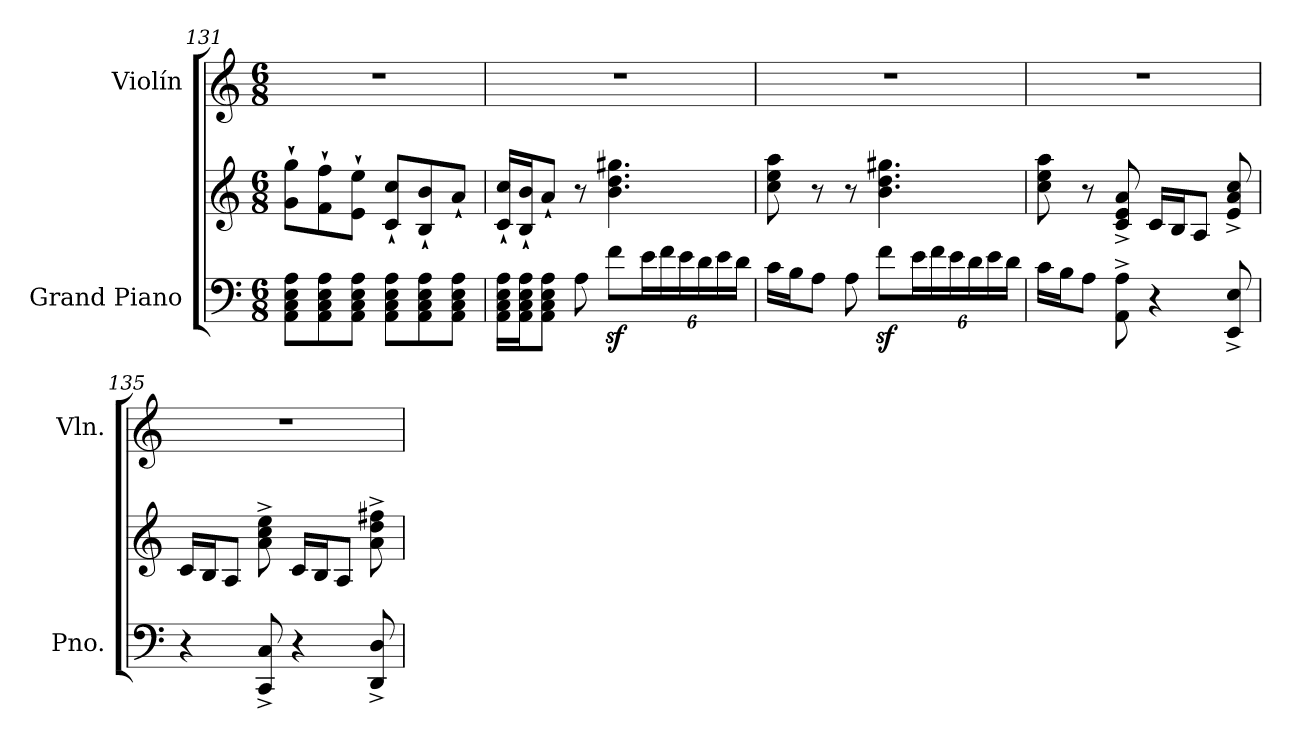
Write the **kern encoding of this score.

**kern	**kern	**kern
*part2	*part2	*part1
*staff3	*staff2	*staff1
*I"Grand Piano	*	*I"Violín
*I'Pno.	*	*I'Vln.
*clefF4	*clefG2	*clefG2
*k[]	*k[]	*k[]
*M6/8	*M6/8	*M6/8
=131	=131	=131
8AA\ 8C\ 8E\ 8A\L	8g\` 8gg\`L	2.r
8AA\ 8C\ 8E\ 8A\	8f\` 8ff\`	.
8AA\ 8C\ 8E\ 8A\J	8e\` 8ee\`J	.
8AA\ 8C\ 8E\ 8A\L	8c/` 8cc/`L	.
8AA\ 8C\ 8E\ 8A\	8B/` 8b/`	.
8AA\ 8C\ 8E\ 8A\J	8a`/J	.
!!LO:PB:g=z
=132	=132	=132
16AA\ 16C\ 16E\ 16A\LL	16c/` 16cc/`LL	2.r
16AA\ 16C\ 16E\ 16A\J	16B/` 16b/`J	.
8AA\ 8C\ 8E\ 8A\J	8a`/J	.
8A\	8r	.
8fz<\L	4.b\ 4.dd\ 4.gg#X\	.
*Xbrackettup	*	*
24e\L	.	.
24f\	.	.
24e\	.	.
24d\	.	.
24e\	.	.
24d\JJ	.	.
=133	=133	=133
16c\LL	8cc\ 8ee\ 8aa\	2.r
16B\J	.	.
8A\J	8r	.
8A\	8r	.
8fz<\L	4.b\ 4.dd\ 4.gg#X\	.
24e\L	.	.
24f\	.	.
24e\	.	.
24d\	.	.
24e\	.	.
24d\JJ	.	.
=134	=134	=134
16c\LL	8cc\ 8ee\ 8aa\	2.r
16B\J	.	.
8A\J	8r	.
8AA\^ 8A\^	8c/^ 8e/^ 8a/^	.
4r	16c/LL	.
.	16B/J	.
.	8A/J	.
8EE/^ 8E/^	8e/^ 8a/^ 8cc/^	.
!!LO:LB:g=z
=135	=135	=135
4r	16c/LL	2.r
.	16B/J	.
.	8A/J	.
8CC/^ 8C/^	8a\^ 8cc\^ 8ee\^	.
4r	16c/LL	.
.	16B/J	.
.	8A/J	.
8DD/^ 8D/^	8a\^ 8dd\^ 8ff#X\^	.
=	=	=
*-	*-	*-
